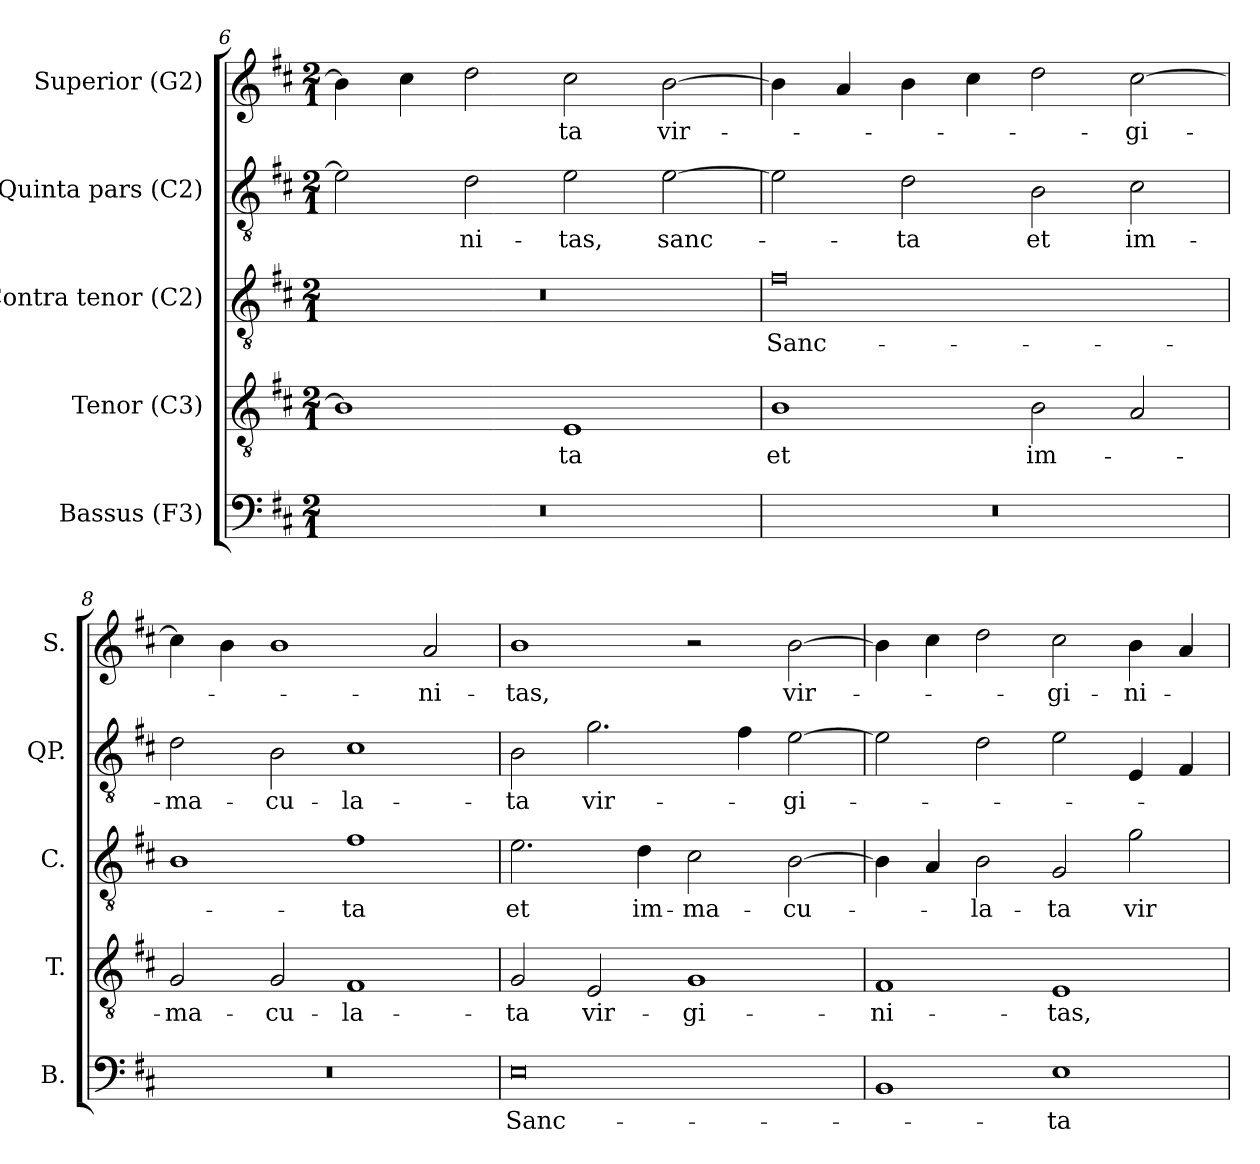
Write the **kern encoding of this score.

**kern	**text	**kern	**text	**kern	**text	**kern	**text	**kern	**text
*part5	*part5	*part4	*part4	*part3	*part3	*part2	*part2	*part1	*part1
*staff5	*staff5	*staff4	*staff4	*staff3	*staff3	*staff2	*staff2	*staff1	*staff1
*I"Bassus (F3)	*	*I"Tenor (C3)	*	*I"Contra tenor (C2)	*	*I"Quinta pars (C2)	*	*I"Superior (G2)	*
*I'B.	*	*I'T.	*	*I'C.	*	*I'QP.	*	*I'S.	*
!!LO:LB:g=z
*clefF4	*	*clefGv2	*	*clefGv2	*	*clefGv2	*	*clefG2	*
*	*	*ITrd7c12	*	*ITrd7c12	*	*ITrd7c12	*	*	*
*k[f#c#]	*	*k[f#c#]	*	*k[f#c#]	*	*k[f#c#]	*	*k[f#c#]	*
*D:	*	*D:	*	*D:	*	*D:	*	*D:	*
*M2/1	*	*M2/1	*	*M2/1	*	*M2/1	*	*M2/1	*
=6	=6	=6	=6	=6	=6	=6	=6	=6	=6
!LO:N:vis=1	!	!	!	!LO:N:vis=1	!	!	!	!	!
0r	.	1BBi]	.	0r	.	2Ei\]	.	4bi\]	.
.	.	.	.	.	.	.	.	4cc#i\	.
!	!	!	!	!	!	!	!LO:LY:b:color=#000000	!	!
.	.	.	.	.	.	2Di\	-ni-	2ddi\	.
!	!	!	!LO:LY:b:color=#000000	!	!	!	!	!	!
!	!	!	!	!	!	!	!LO:LY:b:color=#000000	!	!
!	!	!	!	!	!	!	!	!	!LO:LY:b:color=#000000
.	.	1EEi	-ta	.	.	2Ei\	-tas,	2cc#i\	-ta
!	!	!	!	!	!	!	!LO:LY:b:color=#000000	!	!
!	!	!	!	!	!	!	!	!	!LO:LY:b:color=#000000
.	.	.	.	.	.	[2Ei\	sanc-	[2bi\	vir-
=7	=7	=7	=7	=7	=7	=7	=7	=7	=7
!LO:N:vis=1	!	!	!	!	!	!	!	!	!
!	!	!	!LO:LY:b:color=#000000	!	!	!	!	!	!
!	!	!	!	!	!LO:LY:b:color=#000000	!	!	!	!
0r	.	1BBi	et	0F#i	Sanc-	2Ei\]	.	4bi\]	.
.	.	.	.	.	.	.	.	4ai/	.
!	!	!	!	!	!	!	!LO:LY:b:color=#000000	!	!
.	.	.	.	.	.	2Di\	-ta	4bi\	.
.	.	.	.	.	.	.	.	4cc#i\	.
!	!	!	!LO:LY:b:color=#000000	!	!	!	!	!	!
!	!	!	!	!	!	!	!LO:LY:b:color=#000000	!	!
.	.	2BBi\	im-	.	.	2BBi\	et	2ddi\	.
!	!	!	!	!	!	!	!LO:LY:b:color=#000000	!	!
!	!	!	!	!	!	!	!	!	!LO:LY:b:color=#000000
.	.	2AAi/	.	.	.	2C#i\	im-	[2cc#i\	-gi-
=8	=8	=8	=8	=8	=8	=8	=8	=8	=8
!LO:N:vis=1	!	!	!	!	!	!	!	!	!
!	!	!	!LO:LY:b:color=#000000	!	!	!	!	!	!
!	!	!	!	!	!	!	!LO:LY:b:color=#000000	!	!
0r	.	2GGi/	-ma-	1BBi	.	2Di\	-ma-	4cc#i\]	.
.	.	.	.	.	.	.	.	4bi\	.
!	!	!	!LO:LY:b:color=#000000	!	!	!	!	!	!
!	!	!	!	!	!	!	!LO:LY:b:color=#000000	!	!
.	.	2GGi/	-cu-	.	.	2BBi\	-cu-	1bi	.
!	!	!	!LO:LY:b:color=#000000	!	!	!	!	!	!
!	!	!	!	!	!LO:LY:b:color=#000000	!	!	!	!
!	!	!	!	!	!	!	!LO:LY:b:color=#000000	!	!
.	.	1FF#i	-la-	1F#i	-ta	1C#i	-la-	.	.
!	!	!	!	!	!	!	!	!	!LO:LY:b:color=#000000
.	.	.	.	.	.	.	.	2ai/	-ni-
=9	=9	=9	=9	=9	=9	=9	=9	=9	=9
!	!LO:LY:b:color=#000000	!	!	!	!	!	!	!	!
!	!	!	!LO:LY:b:color=#000000	!	!	!	!	!	!
!	!	!	!	!	!LO:LY:b:color=#000000	!	!	!	!
!	!	!	!	!	!	!	!LO:LY:b:color=#000000	!	!
!	!	!	!	!	!	!	!	!	!LO:LY:b:color=#000000
0Ei	Sanc-	2GGi/	-ta	2.Ei\	et	2BBi\	-ta	1bi	-tas,
!	!	!	!LO:LY:b:color=#000000	!	!	!	!	!	!
!	!	!	!	!	!	!	!LO:LY:b:color=#000000	!	!
.	.	2EEi/	vir-	.	.	2.Gi\	vir-	.	.
!	!	!	!	!	!LO:LY:b:color=#000000	!	!	!	!
.	.	.	.	4Di\	im-	.	.	.	.
!	!	!	!LO:LY:b:color=#000000	!	!	!	!	!	!
!	!	!	!	!	!LO:LY:b:color=#000000	!	!	!	!
.	.	1GGi	-gi-	2C#i\	-ma-	.	.	2r	.
.	.	.	.	.	.	4F#i\	.	.	.
!	!	!	!	!	!LO:LY:b:color=#000000	!	!	!	!
!	!	!	!	!	!	!	!LO:LY:b:color=#000000	!	!
!	!	!	!	!	!	!	!	!	!LO:LY:b:color=#000000
.	.	.	.	[2BBi\	-cu-	[2Ei\	-gi-	[2bi\	vir-
!!LO:LB:g=z
=10	=10	=10	=10	=10	=10	=10	=10	=10	=10
!	!	!	!LO:LY:b:color=#000000	!	!	!	!	!	!
1BBi	.	1FF#i	-ni-	4BBi\]	.	2Ei\]	.	4bi\]	.
.	.	.	.	4AAi/	.	.	.	4cc#i\	.
!	!	!	!	!	!LO:LY:b:color=#000000	!	!	!	!
.	.	.	.	2BBi\	-la-	2Di\	.	2ddi\	.
!	!LO:LY:b:color=#000000	!	!	!	!	!	!	!	!
!	!	!	!LO:LY:b:color=#000000	!	!	!	!	!	!
!	!	!	!	!	!LO:LY:b:color=#000000	!	!	!	!
!	!	!	!	!	!	!	!	!	!LO:LY:b:color=#000000
1Ei	-ta	1EEi	-tas,	2GGi/	-ta	2Ei\	.	2cc#i\	-gi-
!	!	!	!	!	!LO:LY:b:color=#000000	!	!	!	!
!	!	!	!	!	!	!	!	!	!LO:LY:b:color=#000000
.	.	.	.	2Gi\	vir-	4EEi/	.	4bi\	-ni-
.	.	.	.	.	.	4FF#i/	.	4ai/	.
=	=	=	=	=	=	=	=	=	=
*-	*-	*-	*-	*-	*-	*-	*-	*-	*-
